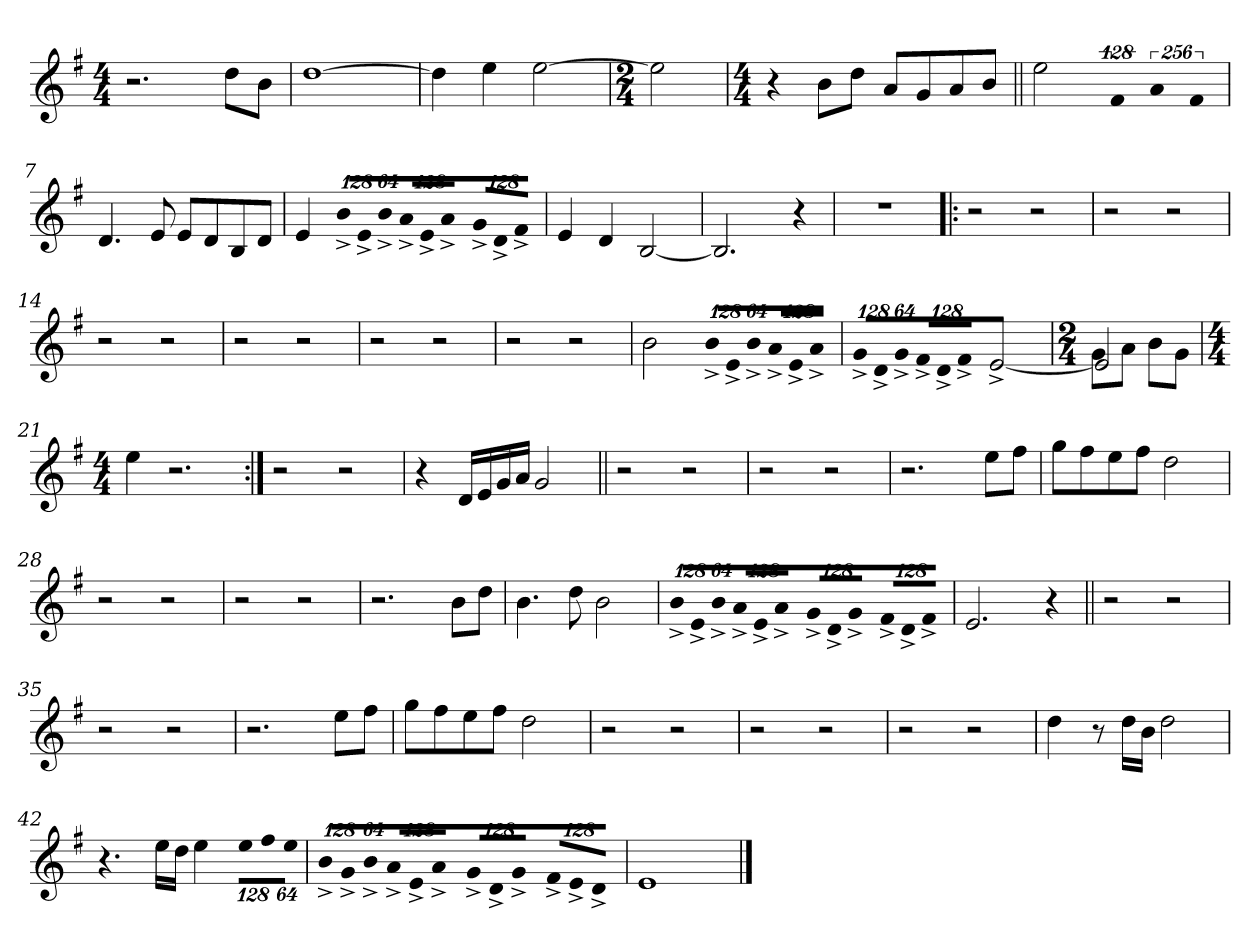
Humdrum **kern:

**kern
*part1
*staff1
!!LO:PB:g=z
*clefG2
*k[f#]
*G:
*M4/4
*MM61
=1
2.r
8ddi\L
8bi\J
=2
[>1ddi
=3
4ddi\]
4eei\
[>2eei\
=4
*M2/4
2eei\]
=5
*M4/4
4r
8bi\L
8ddi\J
8ai/L
8gi/
8ai/
8bi/J
=6||
2eei\
!LO:N:vis=4
512%85f#i/
!LO:N:vis=4
1024%171ai/
!LO:N:vis=4
1024%171f#i/
!!LO:LB:g=z
=7
4.di/
8ei/
8ei/L
8di/
8Bi/
8di/J
=8
4ei/
*Xbrackettup
!LO:N:vis=8
1024%85b^i/L
!LO:N:vis=8
1024%85e^i/
!LO:N:vis=8
512%43b^i/J
!LO:N:vis=8
1024%85a^i/L
!LO:N:vis=8
1024%85e^i/
!LO:N:vis=8
512%43a^i/J
!LO:N:vis=8
1024%85g^i/L
!LO:N:vis=8
1024%85d^i/
!LO:N:vis=8
512%43f#^i/J
=9
4ei/
4di/
[<2Bi/
=10
2.Bi/]
4r
=11
1r
!!LO:LB:g=z
=12!|:
2r
2r
=13
2r
2r
=14
2r
2r
=15
2r
2r
!!LO:LB:g=z
=16
2r
2r
=17
2r
2r
=18
2bi\
!LO:N:vis=8
1024%85b^i/L
!LO:N:vis=8
1024%85e^i/
!LO:N:vis=8
512%43b^i/J
!LO:N:vis=8
1024%85a^i/L
!LO:N:vis=8
1024%85e^i/
!LO:N:vis=8
512%43a^i/J
=19
!LO:N:vis=8
1024%85g^i/L
!LO:N:vis=8
1024%85d^i/
!LO:N:vis=8
512%43g^i/J
!LO:N:vis=8
1024%85f#^i/L
!LO:N:vis=8
1024%85d^i/
!LO:N:vis=8
512%43f#^i/J
[<2e^i/
=20
*M2/4
*^
2ei/]	8gi\L
.	8ai\J
.	8bi\L
.	8gi\J
*v	*v
=21
*M4/4
4eei\
2.r
=22:|!
2r
2r
=23
4r
16di/LL
16ei/
16gi/
16ai/JJ
2gi/
!!LO:LB:g=z
=24||
2r
2r
=25
2r
2r
=26
2.r
8eei\L
8ff#i\J
=27
8ggi\L
8ff#i\
8eei\
8ff#i\J
2ddi\
=28
2r
2r
=29
2r
2r
=30
2.r
8bi\L
8ddi\J
!!LO:LB:g=z
=31
4.bi\
8ddi\
2bi\
=32
!LO:N:vis=8
1024%85b^i/L
!LO:N:vis=8
1024%85e^i/
!LO:N:vis=8
512%43b^i/J
!LO:N:vis=8
1024%85a^i/L
!LO:N:vis=8
1024%85e^i/
!LO:N:vis=8
512%43a^i/J
!LO:N:vis=8
1024%85g^i/L
!LO:N:vis=8
1024%85d^i/
!LO:N:vis=8
512%43g^i/J
!LO:N:vis=8
1024%85f#^i/L
!LO:N:vis=8
1024%85d^i/
!LO:N:vis=8
512%43f#^i/J
=33
2.ei/
4r
=34||
2r
2r
=35
2r
2r
=36
2.r
8eei\L
8ff#i\J
!!LO:LB:g=z
=37
8ggi\L
8ff#i\
8eei\
8ff#i\J
2ddi\
=38
2r
2r
=39
2r
2r
=40
2r
2r
!!LO:LB:g=z
=41
4ddi\
8r
16ddi\LL
16bi\JJ
2ddi\
=42
4.r
16eei\LL
16ddi\JJ
4eei\
!LO:N:vis=8
1024%85eei\L
!LO:N:vis=8
1024%85ff#i\
!LO:N:vis=8
512%43eei\J
=43
!LO:N:vis=8
1024%85b^i/L
!LO:N:vis=8
1024%85g^i/
!LO:N:vis=8
512%43b^i/J
!LO:N:vis=8
1024%85a^i/L
!LO:N:vis=8
1024%85e^i/
!LO:N:vis=8
512%43a^i/J
!LO:N:vis=8
1024%85g^i/L
!LO:N:vis=8
1024%85d^i/
!LO:N:vis=8
512%43g^i/J
!LO:N:vis=8
1024%85f#^i/L
!LO:N:vis=8
1024%85e^i/
!LO:N:vis=8
512%43d^i/J
=44
1ei
==
*-
